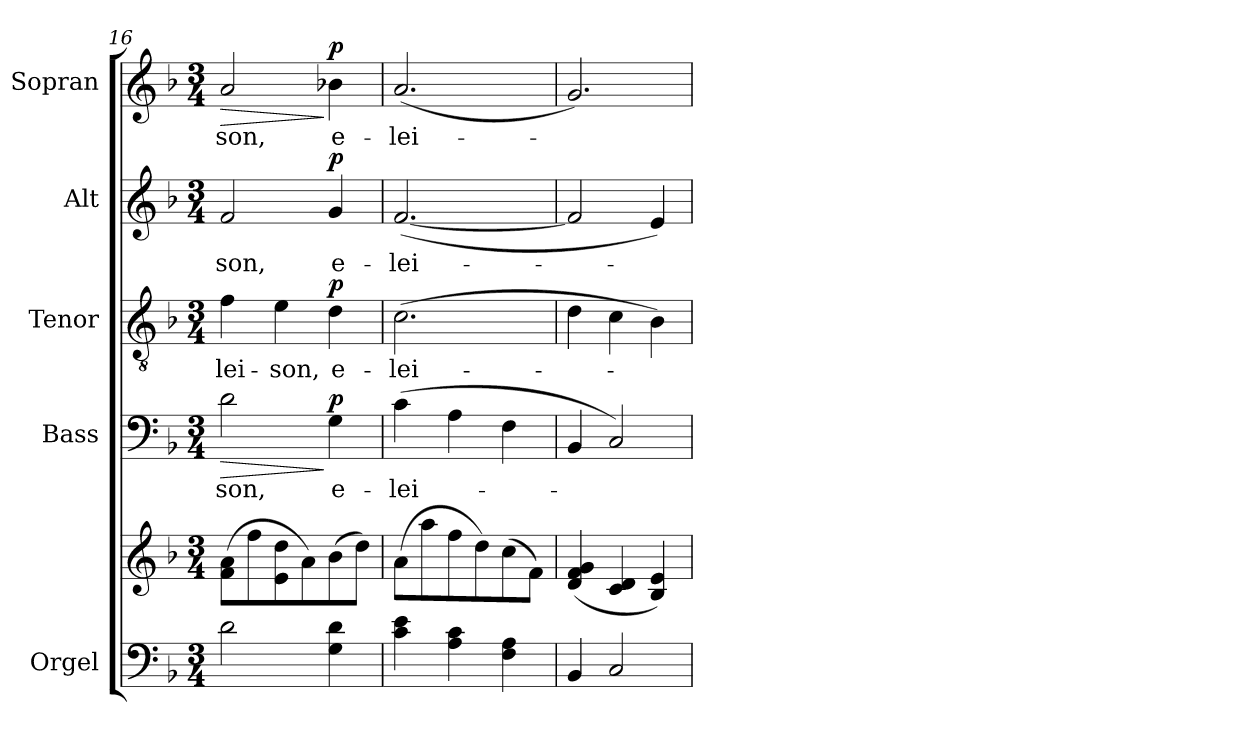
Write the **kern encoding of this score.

**kern	**kern	**kern	**text	**dynam	**kern	**text	**dynam	**kern	**text	**dynam	**kern	**text	**dynam
*part5	*part5	*part4	*part4	*part4	*part3	*part3	*part3	*part2	*part2	*part2	*part1	*part1	*part1
*staff6	*staff5	*staff4	*staff4	*staff4	*staff3	*staff3	*staff3	*staff2	*staff2	*staff2	*staff1	*staff1	*staff1
*I"Orgel	*	*I"Bass	*	*	*I"Tenor	*	*	*I"Alt	*	*	*I"Sopran	*	*
*I'Org.	*	*I'B.	*	*	*I'T.	*	*	*I'A.	*	*	*I'S.	*	*
*clefF4	*clefG2	*clefF4	*	*	*clefGv2	*	*	*clefG2	*	*	*clefG2	*	*
*k[b-]	*k[b-]	*k[b-]	*	*	*k[b-]	*	*	*k[b-]	*	*	*k[b-]	*	*
*F:	*F:	*F:	*	*	*F:	*	*	*F:	*	*	*F:	*	*
*M3/4	*M3/4	*M3/4	*	*	*M3/4	*	*	*M3/4	*	*	*M3/4	*	*
=16	=16	=16	=16	=16	=16	=16	=16	=16	=16	=16	=16	=16	=16
!	!	!	!LO:LY:b	!LO:HP:b	!	!LO:LY:b	!	!	!LO:LY:b	!	!	!LO:LY:b	!LO:HP:b
2d\	(>8f\ 8a\L	2d\	-son,	>	4f\	-lei-	.	2f/	-son,	.	2a/	-son,	>
.	8ff\	.	.	.	.	.	.	.	.	.	.	.	.
!	!	!	!	!	!	!LO:LY:b	!	!	!	!	!	!	!
.	8e\ 8dd\	.	.	.	4e\	-son,	.	.	.	.	.	.	.
.	8a\)	.	.	.	.	.	.	.	.	.	.	.	.
!	!	!	!LO:LY:b	!LO:DY:n=1:a	!	!LO:LY:b	!LO:DY:a	!	!LO:LY:b	!LO:DY:a	!	!LO:LY:b	!LO:DY:n=1:a
4G\ 4d\	(>8b-\	4G\	e-	] p	4d\	e-	p	4g/	e-	p	4b-X\	e-	] p
.	8dd\J)	.	.	.	.	.	.	.	.	.	.	.	.
!!LO:PB:g=z
=17	=17	=17	=17	=17	=17	=17	=17	=17	=17	=17	=17	=17	=17
!	!	!	!LO:LY:b	!	!	!LO:LY:b	!	!	!LO:LY:b	!	!	!LO:LY:b	!
4c\ 4e\	(>8a\L	(>4c\	-lei-	.	(>2.c\	-lei-	.	(<[2.f/	-lei-	.	(<2.a/	-lei-	.
.	8aa\	.	.	.	.	.	.	.	.	.	.	.	.
4A\ 4c\	8ff\	4A\	.	.	.	.	.	.	.	.	.	.	.
.	8dd\)	.	.	.	.	.	.	.	.	.	.	.	.
4F\ 4A\	(>8cc\	4F\	.	.	.	.	.	.	.	.	.	.	.
.	8f\J)	.	.	.	.	.	.	.	.	.	.	.	.
=18	=18	=18	=18	=18	=18	=18	=18	=18	=18	=18	=18	=18	=18
4BB-/	(<4d/ 4f/ 4g/	4BB-/	.	.	4d\	.	.	2f/]	.	.	2.g/)	.	.
2C/	4c/ 4d/	2C/)	.	.	4c\	.	.	.	.	.	.	.	.
.	4B-/ 4e/)	.	.	.	4B-\)	.	.	4e/)	.	.	.	.	.
=	=	=	=	=	=	=	=	=	=	=	=	=	=
*-	*-	*-	*-	*-	*-	*-	*-	*-	*-	*-	*-	*-	*-
